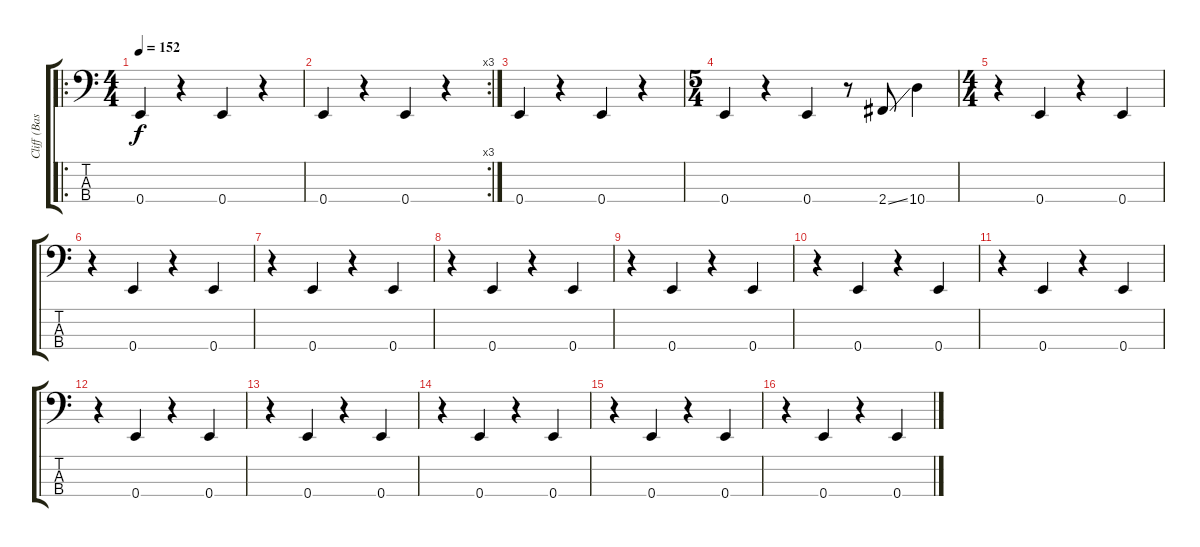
\track ("Cliff (Bass)" "Cliff (Bas") {instrument electricbassfinger}
\staff {score tabs}
\tuning (G2 D2 A1 E1) {hide}
\ro
\ts (4 4)
\tempo 152
\clef f4
\ks c
0.4.4{dy f instrument electricbassfinger} r.4 0.4.4 r.4 |
\rc 3
0.4.4 r.4 0.4.4 r.4 |
0.4.4 r.4 0.4.4 r.4 |
\ts (5 4)
0.4.4 r.4 0.4.4 r.8 2.4{ss}.8 10.4.4 |
\ts (4 4)
r.4 0.4.4 r.4 0.4.4 |
r.4 0.4.4 r.4 0.4.4 |
r.4 0.4.4 r.4 0.4.4 |
r.4 0.4.4 r.4 0.4.4 |
r.4 0.4.4 r.4 0.4.4 |
r.4 0.4.4 r.4 0.4.4 |
r.4 0.4.4 r.4 0.4.4 |
r.4 0.4.4 r.4 0.4.4 |
r.4 0.4.4 r.4 0.4.4 |
r.4 0.4.4 r.4 0.4.4 |
r.4 0.4.4 r.4 0.4.4 |
r.4 0.4.4 r.4 0.4.4
